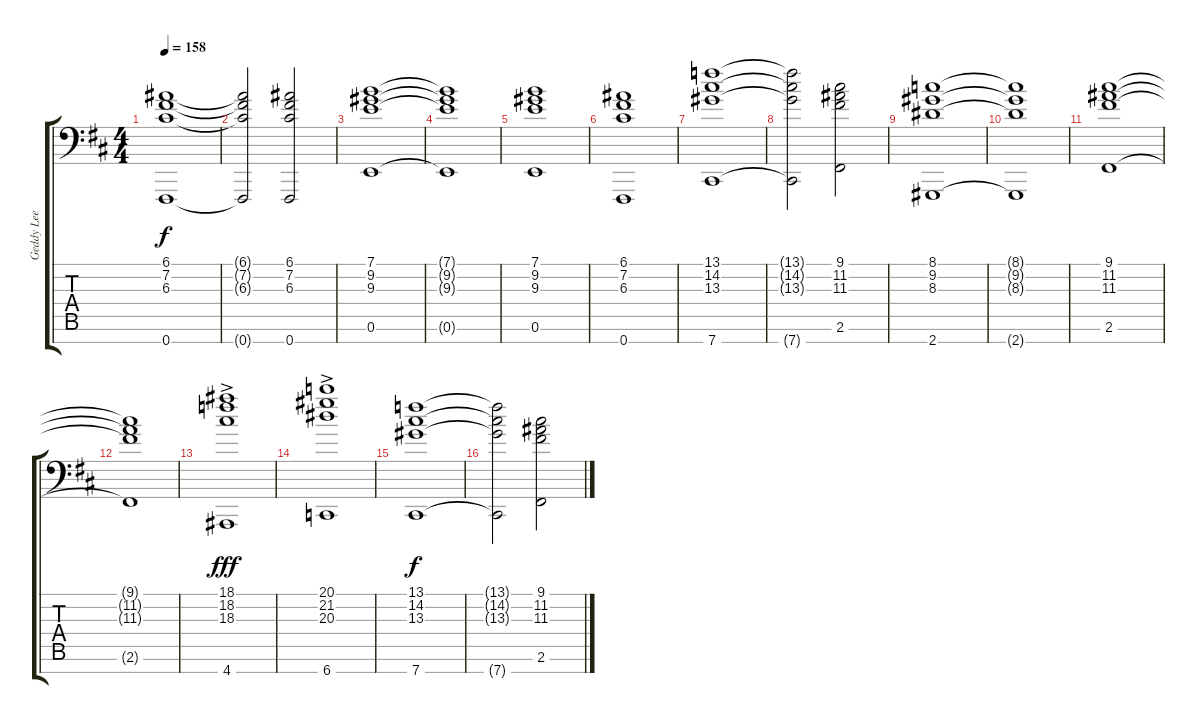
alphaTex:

\track ("Geddy Lee (keyboards)" "Geddy Lee ") {instrument synthstrings1}
\staff {score tabs}
\tuning (E4 B3 G3 D3 A2 E2 Gb1) {hide}
\ts (4 4)
\tempo 158
\clef f4
\ks bminor
(6.1 7.2 6.3 0.7).1{dy f volume 14 instrument synthbrass2} |
(6.1{t} 7.2{t} 6.3{t} 0.7{t}).2 (6.1 7.2 6.3 0.7).2 |
(7.1 9.2 9.3 0.6).1{volume 14 instrument synthbrass2} |
(7.1{t} 9.2{t} 9.3{t} 0.6{t}).1 |
(7.1 9.2 9.3 0.6).1{volume 14 instrument synthbrass2} |
(6.1 7.2 6.3 0.7).1{volume 14 instrument synthbrass2} |
(13.1 14.2 13.3 7.7).1{volume 14 instrument synthbrass2} |
(13.1{t} 14.2{t} 13.3{t} 7.7{t}).2{volume 14 instrument synthbrass2} (9.1 11.2 11.3 2.6).2 |
(8.1 9.2 8.3 2.7).1{volume 14 instrument synthbrass2} |
(8.1{t} 9.2{t} 8.3{t} 2.7{t}).1{volume 14 instrument synthbrass2} |
(9.1 11.2 11.3 2.6).1{volume 14 instrument synthbrass2} |
(9.1{t} 11.2{t} 11.3{t} 2.6{t}).1{volume 14 instrument synthbrass2} |
(18.1{ac} 18.2 18.3 4.7).1{dy fff volume 14 instrument synthbrass2} |
(20.1{ac} 21.2 20.3 6.7).1{volume 14 instrument synthbrass2} |
(13.1 14.2 13.3 7.7).1{dy f volume 14 instrument synthbrass2} |
(13.1{t} 14.2{t} 13.3{t} 7.7{t}).2{volume 14 instrument synthbrass2} (9.1 11.2 11.3 2.6).2
